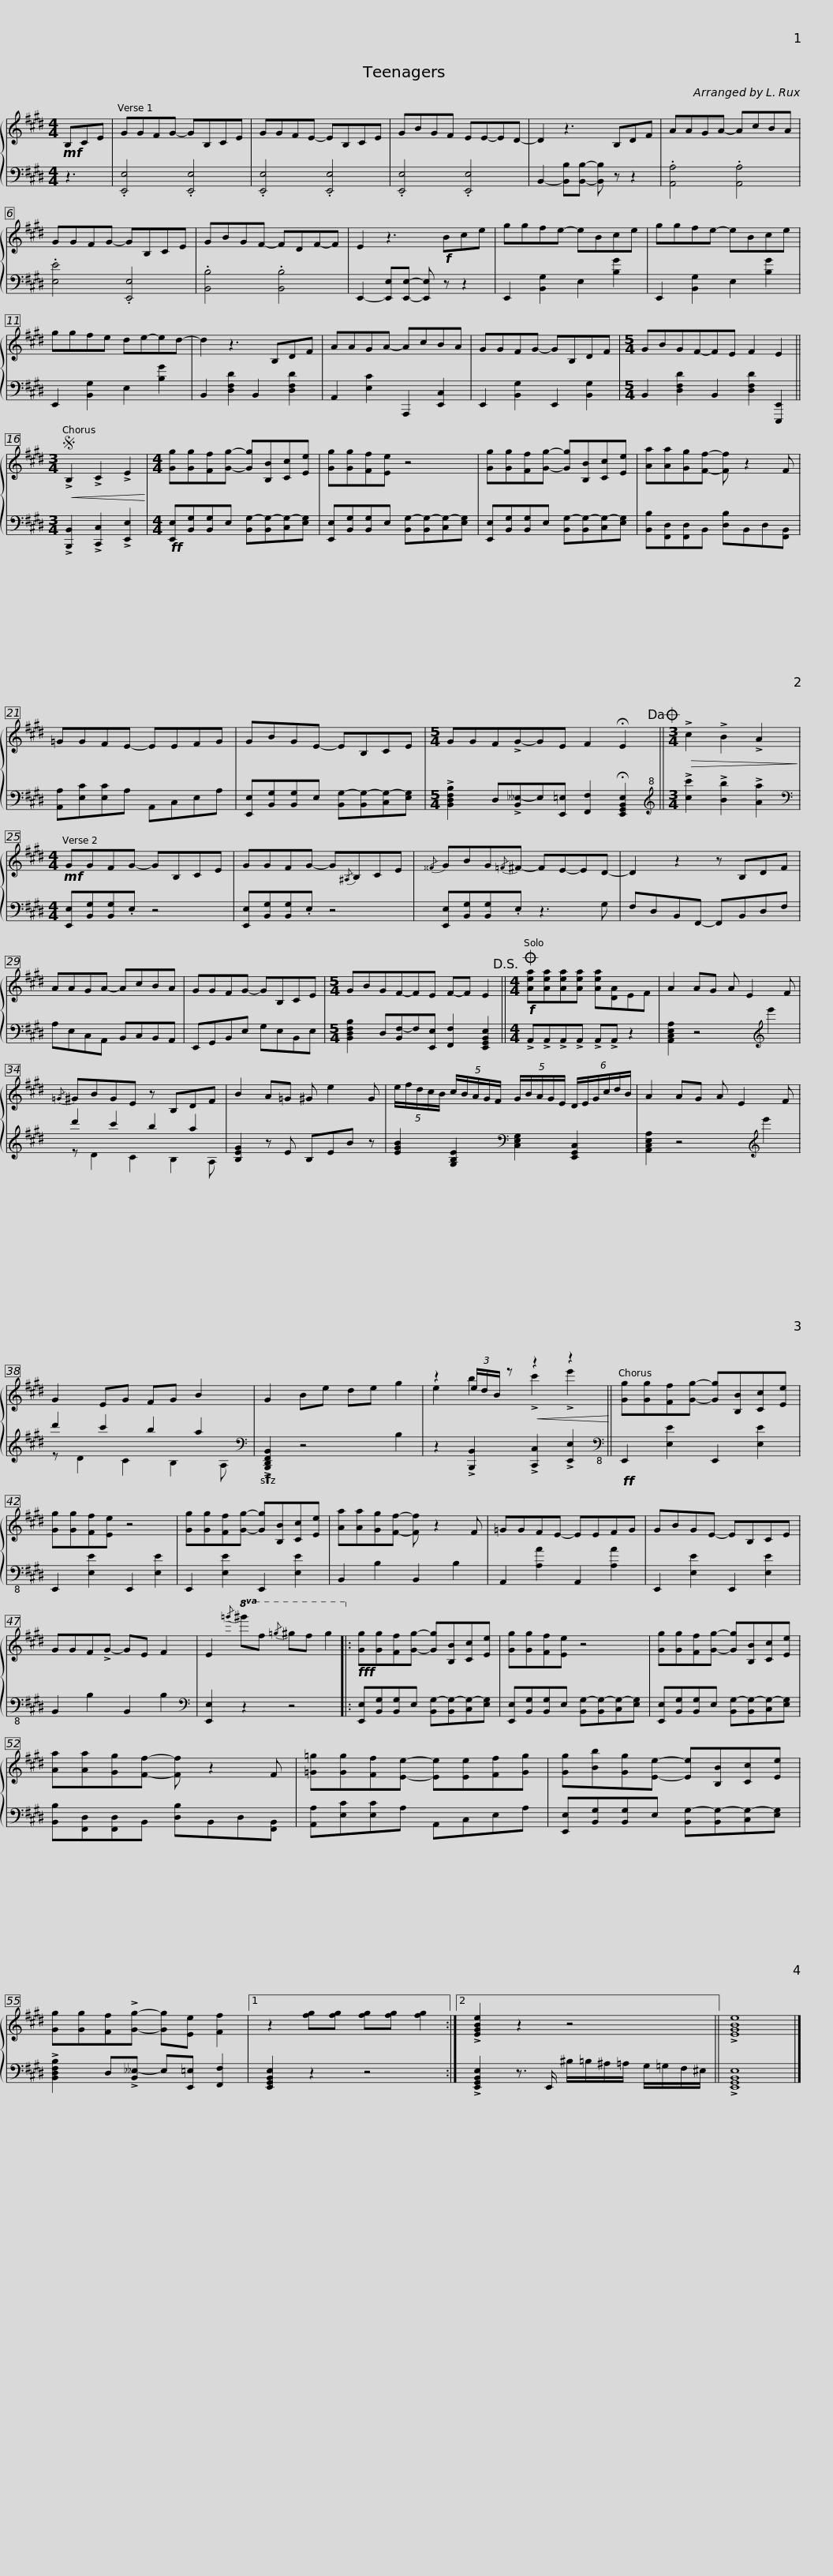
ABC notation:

X:1
%%score { ( 1 4 ) | ( 2 3 ) }
L:1/8
M:4/4
I:linebreak $
K:E
V:1 treble
V:4 treble
V:2 bass
V:3 bass
V:1
!mf! B,CE | GGFG- GB,CE | GGFE- EB,CE | GBGF EE-ED- | D2 z3 B,DF |$ %5
 AAGA- AcBA | GGFG- GB,CE | GBGF- FDF-F | E2 z3!f! Bce | ggfe- eBce |$ %10
 ggfe- eBce | ggfe de-ed- | d2 z3 B,DF | AAGA- AcBA | GGFG- GB,DF |$ %15
[M:5/4] GBGF-FE F2 E2 ||[M:3/4]S!<(! !>!B,2 !>!C2 !>!E2!<)! |[M:4/4] [Gg][Gg][Ff][Gg]- [Gg][B,B][Cc][Ee] | [Gg][Gg][Ff][Ee] z4 |$ [Gg][Gg][Ff][Gg]- [Gg][B,B][Cc][Ee] | %20
 [Aa][Aa][Gg][Ff]- [Ff] z2 F | =GGFE- EEFG | GBGE- EB,CE |$[M:5/4] GGF!>!G-GE F2 !fermata!E2!dacoda! ||[M:3/4]!>(! !>!c2 !>!B2 !>!A2!>)! | %25
[M:4/4]!mf! GGFG- GB,CE | GGFG- G{/^A,}B,CE |${/^^F} GBG{/=F}^F- FE-ED- | D2 z2 z B,DF | AAGA- AcBA | %30
 GGFG- GB,CE |$[M:5/4] GBGF-FE F-F E2!D.S.! ||[M:4/4]O!f! [Aea][Aea][Aea][Aea] [Aea][DA]EF | A2 AG A E2 F |{/=G} ^GBGE z B,DF |$ %35
 B2 A=G ^G e2 G | (5:4:5e/f/d/c/B/ (5:4:5c/B/A/G/F/ (5:4:5G/B/A/G/E/ (6:4:6D/E/G/c/d/B/ | A2 AG A E2 F | G2 EG FG B2 |$ G2 Be de g2 | %40
 z2 (3e/d/B/ z!<(! z2 z2!<)! || [Gg][Gg][Ff][Gg]- [Gg][B,B][Cc][Ee] | [Gg][Gg][Ff][Ee] z4 | [Gg][Gg][Ff][Gg]- [Gg][B,B][Cc][Ee] |$ [Aa][Aa][Gg][Ff]- [Ff] z2 F | %45
 =GGFE- EEFG | GBGE- EB,CE | GGF!>!G- GE F2 |$ E2!8va(!{/=g'} ^g'f'{/=g'} ^g'f' g'2!8va)! |:!fff! [Gg][Gg][Ff][Gg]- [Gg][B,B][Cc][Ee] | %50
 [Gg][Gg][Ff][Ee] z4 | [Gg][Gg][Ff][Gg]- [Gg][B,B][Cc][Ee] |$ [Aa][Aa][Gg][Ff]- [Ff] z2 F | [=G=g][Gg][Ff][Ee]- [Ee][Ee][Ff][Gg] | [Gg][Bb][Gg][Ee]- [Ee][B,B][Cc][Ee] | %55
 [Gg][Gg][Ff]!>![Gg]- [Gg][Ee] [Ff]2 |1$ z2 [fg][fg] [fg][fg] [fg]2 :|2 !>![EGBe]2 z2 z4 || !>![EGBe]8 |] %59
V:2
 z3 | .[E,,E,]4 .[E,,E,]4 | .[E,,E,]4 .[E,,E,]4 | .[E,,E,]4 .[E,,E,]4 | B,,2- [B,,B,][B,,B,]- [B,,B,] z z2 |$ %5
 .[A,,A,]4 .[A,,A,]4 | .[E,E]4 .[E,,E,]4 | .[B,,B,]4 .[B,,B,]4 | E,,2- [E,,E,][E,,E,]- [E,,E,] z z2 | E,,2 [B,,G,]2 E,2 [B,G]2 |$ %10
 E,,2 [B,,G,]2 E,2 [B,G]2 | E,,2 [B,,G,]2 E,2 [B,G]2 | B,,2 [D,F,D]2 B,,2 [D,F,D]2 | A,,2 [E,C]2 A,,,2 [E,,C,]2 | E,,2 [B,,G,]2 E,,2 [B,,G,]2 |$ %15
[M:5/4] B,,2 [D,F,D]2 B,,2 [D,F,D]2 [E,,,E,,]2 ||[M:3/4] !>![B,,,B,,]2 !>![C,,C,]2 !>![E,,E,]2 |[M:4/4]!ff! [E,,E,][B,,G,][B,,G,]E, [B,,G,-][B,,G,-][C,G,-][E,G,] | [E,,E,][B,,G,][B,,G,]E, [B,,G,-][B,,G,-][C,G,-][E,G,] |$ [E,,E,][B,,G,][B,,G,]E, [B,,G,-][B,,G,-][C,G,-][E,G,] | %20
 [B,,B,][F,,D,][F,,D,]B,, [D,B,]B,,D,[F,,B,,] | [A,,A,][E,C][E,C]A, A,,C,E,A, | [E,,E,][B,,G,][B,,G,]E, [B,,G,-][B,,G,-][C,G,-][E,G,] |$[M:5/4] !>![B,,D,F,B,]2 D,!>![B,,__E,-]E,[E,,=E,] [F,,F,]2 !fermata![E,,G,,B,,E,]2 ||[M:3/4][K:treble+8] !>![cc']2 !>![Bb]2 !>![Aa]2 | %25
[M:4/4][K:bass] [E,,E,][B,,G,][B,,G,].E, z4 | [E,,E,][B,,G,][B,,G,].E, z4 |$ [E,,E,][B,,G,][B,,G,].E, z3 G, | F,D,B,,F,,- F,,B,,D,F, | A,E,C,A,, B,,C,B,,A,, | %30
 E,,G,,B,,E, G,E,B,,E, |$[M:5/4] [B,,D,F,B,]2 D,[B,,F,-]F,[E,,E,] [F,,F,]2 [E,,G,,B,,E,]2 ||[M:4/4] !>!A,,!>!A,,!>!A,,!>!A,, !>!A,,!>!A,, z2 | [A,,C,E,A,]2 z4[K:treble] e'2 | d'2 c'2 b2 a2 |$ %35
 [B,EG]2 z E B,EB z | [EGB]2 [G,B,E]2[K:bass] [C,E,G,]2 [E,,G,,C,]2 | [A,,C,E,A,]2 z4[K:treble] e'2 | d'2 c'2 b2 a2 |$[K:bass]!sfz! !>![B,,,D,,F,,B,,]2 z4 B,2 | %40
 z2 !>![B,,,B,,]2 !>![C,,C,]2 !>![E,,E,]2 ||[K:bass-8]!ff! E,,2 [E,E]2 E,,2 [E,E]2 | E,,2 [E,E]2 E,,2 [E,E]2 | E,,2 [E,E]2 E,,2 [E,E]2 |$ B,,2 B,2 B,,2 B,2 | %45
 A,,2 [A,A]2 A,,2 [A,A]2 | E,,2 [E,E]2 E,,2 [E,E]2 | B,,2 B,2 B,,2 B,2 |$[K:bass] [E,,E,]2 z2 z4 |: [E,,E,][B,,G,][B,,G,]E, [B,,G,-][B,,G,-][C,G,-][E,G,] | %50
 [E,,E,][B,,G,][B,,G,]E, [B,,G,-][B,,G,-][C,G,-][E,G,] | [E,,E,][B,,G,][B,,G,]E, [B,,G,-][B,,G,-][C,G,-][E,G,] |$ [B,,B,][F,,D,][F,,D,]B,, [D,B,]B,,D,[F,,B,,] | [A,,A,][E,C][E,C]A, A,,C,E,A, | [E,,E,][B,,G,][B,,G,]E, [B,,G,-][B,,G,-][C,G,-][E,G,] | %55
 !>![B,,D,F,B,]2 D,!>![B,,__E,-] E,[E,,=E,] [F,,F,]2 |1$ [E,,G,,B,,E,]2 z2 z4 :|2 !>![E,,G,,B,,E,]2 z3/2 E,,/ ^B,/=B,/^A,/=A,/ G,/=G,/F,/^E,/ || !>![E,,G,,B,,E,]8 |] %59
V:3
 x3 | x8 | x8 | x8 | x8 |$ %5
 x8 | x8 | x8 | x8 | x8 |$ %10
 x8 | x8 | x8 | x8 | x8 |$ %15
[M:5/4] x10 ||[M:3/4] x6 |[M:4/4] x8 | x8 |$ x8 | %20
 x8 | x8 | x8 |$[M:5/4] x10 ||[M:3/4][K:treble+8] x6 | %25
[M:4/4][K:bass] x8 | x8 |$ x8 | x8 | x8 | %30
 x8 |$[M:5/4] x10 ||[M:4/4] x8 | x6[K:treble] x2 | z D2 C2 B,2 A, |$ %35
 x8 | x4[K:bass] x4 | x6[K:treble] x2 | z D2 C2 B,2 A, |$[K:bass] x8 | %40
 x8 ||[K:bass-8] x8 | x8 | x8 |$ x8 | %45
 x8 | x8 | x8 |$[K:bass] x8 |: x8 | %50
 x8 | x8 |$ x8 | x8 | x8 | %55
 x8 |1$ x8 :|2 x8 || x8 |] %59
V:4
 x3 | x8 | x8 | x8 | x8 |$ %5
 x8 | x8 | x8 | x8 | x8 |$ %10
 x8 | x8 | x8 | x8 | x8 |$ %15
[M:5/4] x10 ||[M:3/4] x6 |[M:4/4] x8 | x8 |$ x8 | %20
 x8 | x8 | x8 |$[M:5/4] x10 ||[M:3/4] x6 | %25
[M:4/4] x8 | x8 |$ x8 | x8 | x8 | %30
 x8 |$[M:5/4] x10 ||[M:4/4] x8 | x8 | x8 |$ %35
 x8 | x8 | x8 | x8 |$ x8 | %40
 e2 b2 !>!c'2 !>!e'2 || x8 | x8 | x8 |$ x8 | %45
 x8 | x8 | x8 |$ x2!8va(! x6!8va)! |: x8 | %50
 x8 | x8 |$ x8 | x8 | x8 | %55
 x8 |1$ x8 :|2 x8 || x8 |] %59
